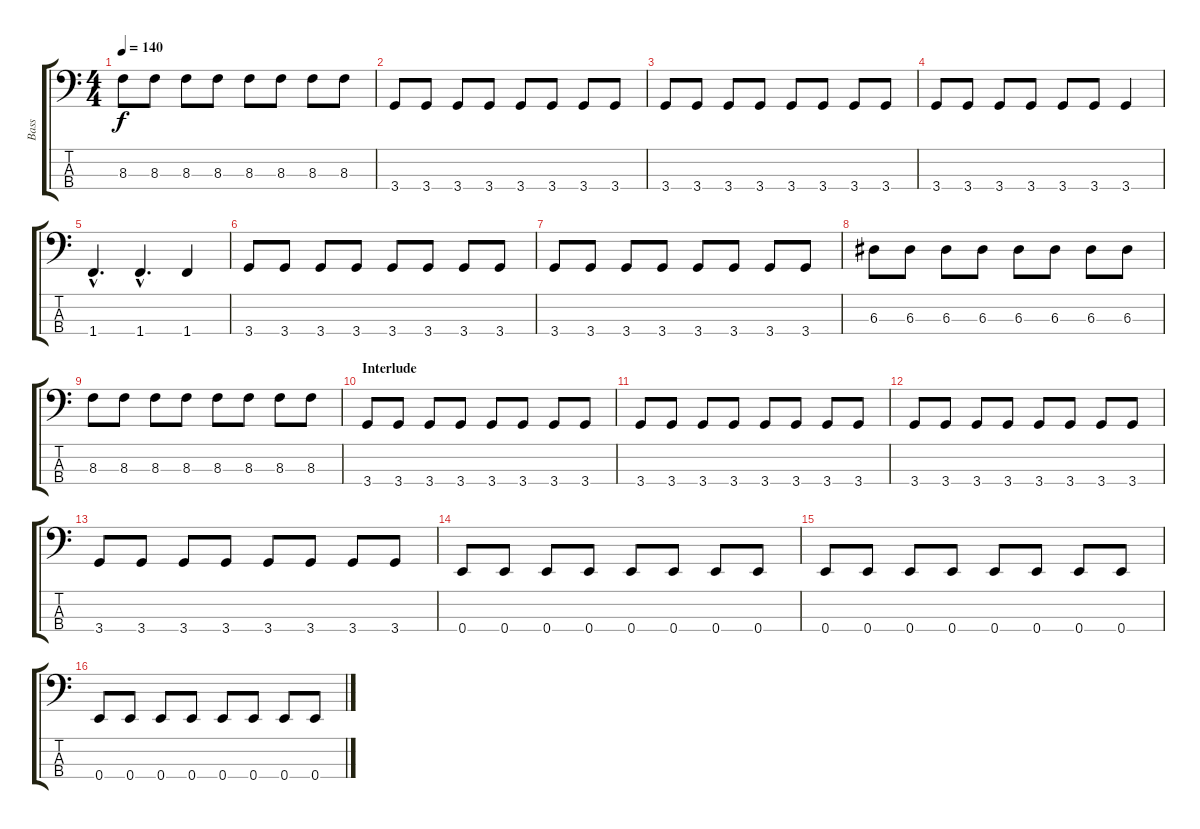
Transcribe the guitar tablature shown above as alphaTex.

\track ("Bass" "Bass") {instrument electricbassfinger}
\staff {score tabs}
\tuning (G2 D2 A1 E1) {hide}
\ts (4 4)
\tempo 140
\clef f4
\ks c
8.3.8{dy f} 8.3.8 8.3.8 8.3.8 8.3.8 8.3.8 8.3.8 8.3.8 |
3.4.8 3.4.8 3.4.8 3.4.8 3.4.8 3.4.8 3.4.8 3.4.8 |
3.4.8 3.4.8 3.4.8 3.4.8 3.4.8 3.4.8 3.4.8 3.4.8 |
3.4.8 3.4.8 3.4.8 3.4.8 3.4.8 3.4.8 3.4.4 |
1.4{hac}.4{d} 1.4{hac}.4{d} 1.4.4 |
3.4.8 3.4.8 3.4.8 3.4.8 3.4.8 3.4.8 3.4.8 3.4.8 |
3.4.8 3.4.8 3.4.8 3.4.8 3.4.8 3.4.8 3.4.8 3.4.8 |
6.3.8 6.3.8 6.3.8 6.3.8 6.3.8 6.3.8 6.3.8 6.3.8 |
8.3.8 8.3.8 8.3.8 8.3.8 8.3.8 8.3.8 8.3.8 8.3.8 |
\section ("" "Interlude")
3.4.8 3.4.8 3.4.8 3.4.8 3.4.8 3.4.8 3.4.8 3.4.8 |
3.4.8 3.4.8 3.4.8 3.4.8 3.4.8 3.4.8 3.4.8 3.4.8 |
3.4.8 3.4.8 3.4.8 3.4.8 3.4.8 3.4.8 3.4.8 3.4.8 |
3.4.8 3.4.8 3.4.8 3.4.8 3.4.8 3.4.8 3.4.8 3.4.8 |
0.4.8 0.4.8 0.4.8 0.4.8 0.4.8 0.4.8 0.4.8 0.4.8 |
0.4.8 0.4.8 0.4.8 0.4.8 0.4.8 0.4.8 0.4.8 0.4.8 |
0.4.8 0.4.8 0.4.8 0.4.8 0.4.8 0.4.8 0.4.8 0.4.8
